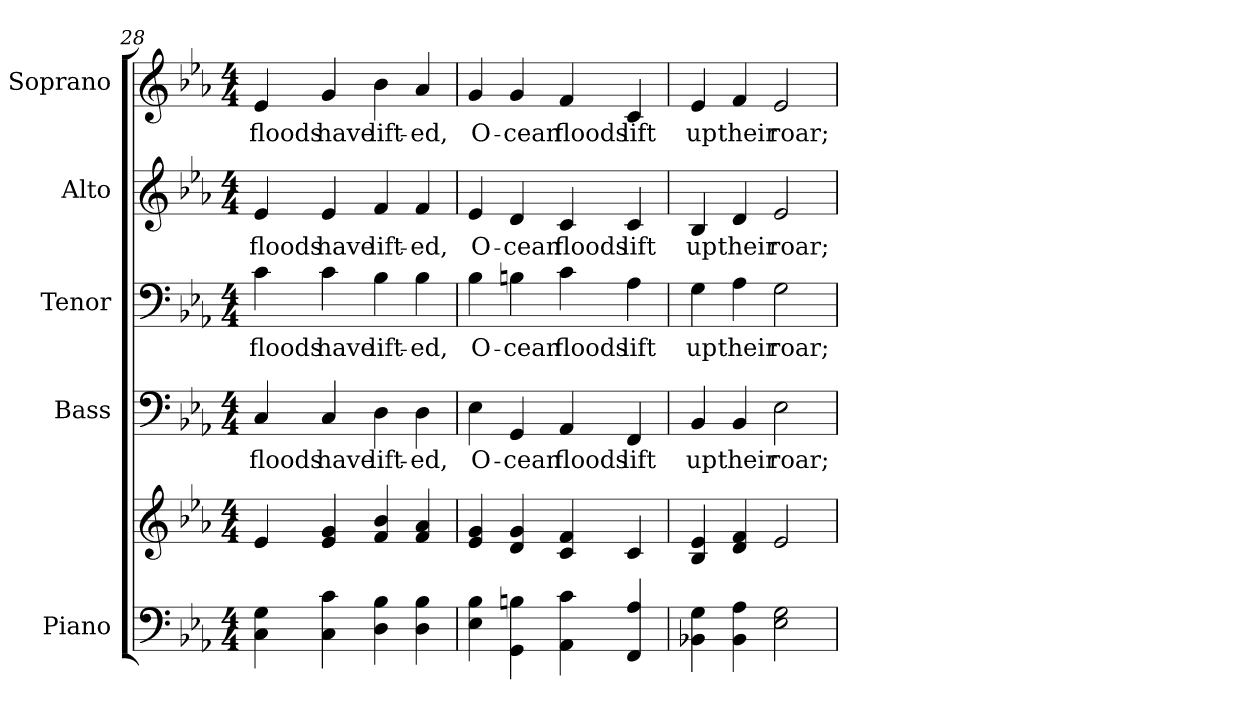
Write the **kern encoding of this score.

**kern	**kern	**kern	**text	**kern	**text	**kern	**text	**kern	**text
*part5	*part5	*part4	*part4	*part3	*part3	*part2	*part2	*part1	*part1
*staff6	*staff5	*staff4	*staff4	*staff3	*staff3	*staff2	*staff2	*staff1	*staff1
*I"Piano	*	*I"Bass	*	*I"Tenor	*	*I"Alto	*	*I"Soprano	*
*I'Pno.	*	*I'B.	*	*I'T.	*	*I'A.	*	*I'S.	*
*clefF4	*clefG2	*clefF4	*	*clefF4	*	*clefG2	*	*clefG2	*
*k[b-e-a-]	*k[b-e-a-]	*k[b-e-a-]	*	*k[b-e-a-]	*	*k[b-e-a-]	*	*k[b-e-a-]	*
*E-:	*E-:	*E-:	*	*E-:	*	*E-:	*	*E-:	*
*M4/4	*M4/4	*M4/4	*	*M4/4	*	*M4/4	*	*M4/4	*
=28	=28	=28	=28	=28	=28	=28	=28	=28	=28
!	!	!	!LO:LY:b:color=#000000	!	!	!	!	!	!
!	!	!	!	!	!LO:LY:b:color=#000000	!	!	!	!
!	!	!	!	!	!	!	!LO:LY:b:color=#000000	!	!
!	!	!	!	!	!	!	!	!	!LO:LY:b:color=#000000
4Ci\ 4Gi	4e-i/	4Ci/	floods	4ci\	floods	4e-i/	floods	4e-i/	floods
!	!	!	!LO:LY:b:color=#000000	!	!	!	!	!	!
!	!	!	!	!	!LO:LY:b:color=#000000	!	!	!	!
!	!	!	!	!	!	!	!LO:LY:b:color=#000000	!	!
!	!	!	!	!	!	!	!	!	!LO:LY:b:color=#000000
4Ci\ 4ci	4e-i/ 4gi	4Ci/	have	4ci\	have	4e-i/	have	4gi/	have
!	!	!	!LO:LY:b:color=#000000	!	!	!	!	!	!
!	!	!	!	!	!LO:LY:b:color=#000000	!	!	!	!
!	!	!	!	!	!	!	!LO:LY:b:color=#000000	!	!
!	!	!	!	!	!	!	!	!	!LO:LY:b:color=#000000
4Di\ 4B-i	4fi/ 4b-i	4Di\	lift-	4B-i\	lift-	4fi/	lift-	4b-i\	lift-
!	!	!	!LO:LY:b:color=#000000	!	!	!	!	!	!
!	!	!	!	!	!LO:LY:b:color=#000000	!	!	!	!
!	!	!	!	!	!	!	!LO:LY:b:color=#000000	!	!
!	!	!	!	!	!	!	!	!	!LO:LY:b:color=#000000
4Di\ 4B-i	4fi/ 4a-i	4Di\	-ed,	4B-i\	-ed,	4fi/	-ed,	4a-i/	-ed,
!!LO:PB:g=z
=29	=29	=29	=29	=29	=29	=29	=29	=29	=29
!	!	!	!LO:LY:b:color=#000000	!	!	!	!	!	!
!	!	!	!	!	!LO:LY:b:color=#000000	!	!	!	!
!	!	!	!	!	!	!	!LO:LY:b:color=#000000	!	!
!	!	!	!	!	!	!	!	!	!LO:LY:b:color=#000000
4E-i\ 4B-i	4e-i/ 4gi	4E-i\	O-	4B-i\	O-	4e-i/	O-	4gi/	O-
!	!	!	!LO:LY:b:color=#000000	!	!	!	!	!	!
!	!	!	!	!	!LO:LY:b:color=#000000	!	!	!	!
!	!	!	!	!	!	!	!LO:LY:b:color=#000000	!	!
!	!	!	!	!	!	!	!	!	!LO:LY:b:color=#000000
4GGi\ 4Bni	4di/ 4gi	4GGi/	-cean	4Bni\	-cean	4di/	-cean	4gi/	-cean
!	!	!	!LO:LY:b:color=#000000	!	!	!	!	!	!
!	!	!	!	!	!LO:LY:b:color=#000000	!	!	!	!
!	!	!	!	!	!	!	!LO:LY:b:color=#000000	!	!
!	!	!	!	!	!	!	!	!	!LO:LY:b:color=#000000
4AA-i\ 4ci	4ci/ 4fi	4AA-i/	floods	4ci\	floods	4ci/	floods	4fi/	floods
!	!	!	!LO:LY:b:color=#000000	!	!	!	!	!	!
!	!	!	!	!	!LO:LY:b:color=#000000	!	!	!	!
!	!	!	!	!	!	!	!LO:LY:b:color=#000000	!	!
!	!	!	!	!	!	!	!	!	!LO:LY:b:color=#000000
4FFi/ 4A-i	4ci/	4FFi/	lift	4A-i\	lift	4ci/	lift	4ci/	lift
=30	=30	=30	=30	=30	=30	=30	=30	=30	=30
!	!	!	!LO:LY:b:color=#000000	!	!	!	!	!	!
!	!	!	!	!	!LO:LY:b:color=#000000	!	!	!	!
!	!	!	!	!	!	!	!LO:LY:b:color=#000000	!	!
!	!	!	!	!	!	!	!	!	!LO:LY:b:color=#000000
4BB-Xi\ 4Gi	4B-i/ 4e-i	4BB-i/	up	4Gi\	up	4B-i/	up	4e-i/	up
!	!	!	!LO:LY:b:color=#000000	!	!	!	!	!	!
!	!	!	!	!	!LO:LY:b:color=#000000	!	!	!	!
!	!	!	!	!	!	!	!LO:LY:b:color=#000000	!	!
!	!	!	!	!	!	!	!	!	!LO:LY:b:color=#000000
4BB-i\ 4A-i	4di/ 4fi	4BB-i/	their	4A-i\	their	4di/	their	4fi/	their
!	!	!	!LO:LY:b:color=#000000	!	!	!	!	!	!
!	!	!	!	!	!LO:LY:b:color=#000000	!	!	!	!
!	!	!	!	!	!	!	!LO:LY:b:color=#000000	!	!
!	!	!	!	!	!	!	!	!	!LO:LY:b:color=#000000
2E-i\ 2Gi	2e-i/	2E-i\	roar;	2Gi\	roar;	2e-i/	roar;	2e-i/	roar;
=	=	=	=	=	=	=	=	=	=
*-	*-	*-	*-	*-	*-	*-	*-	*-	*-
